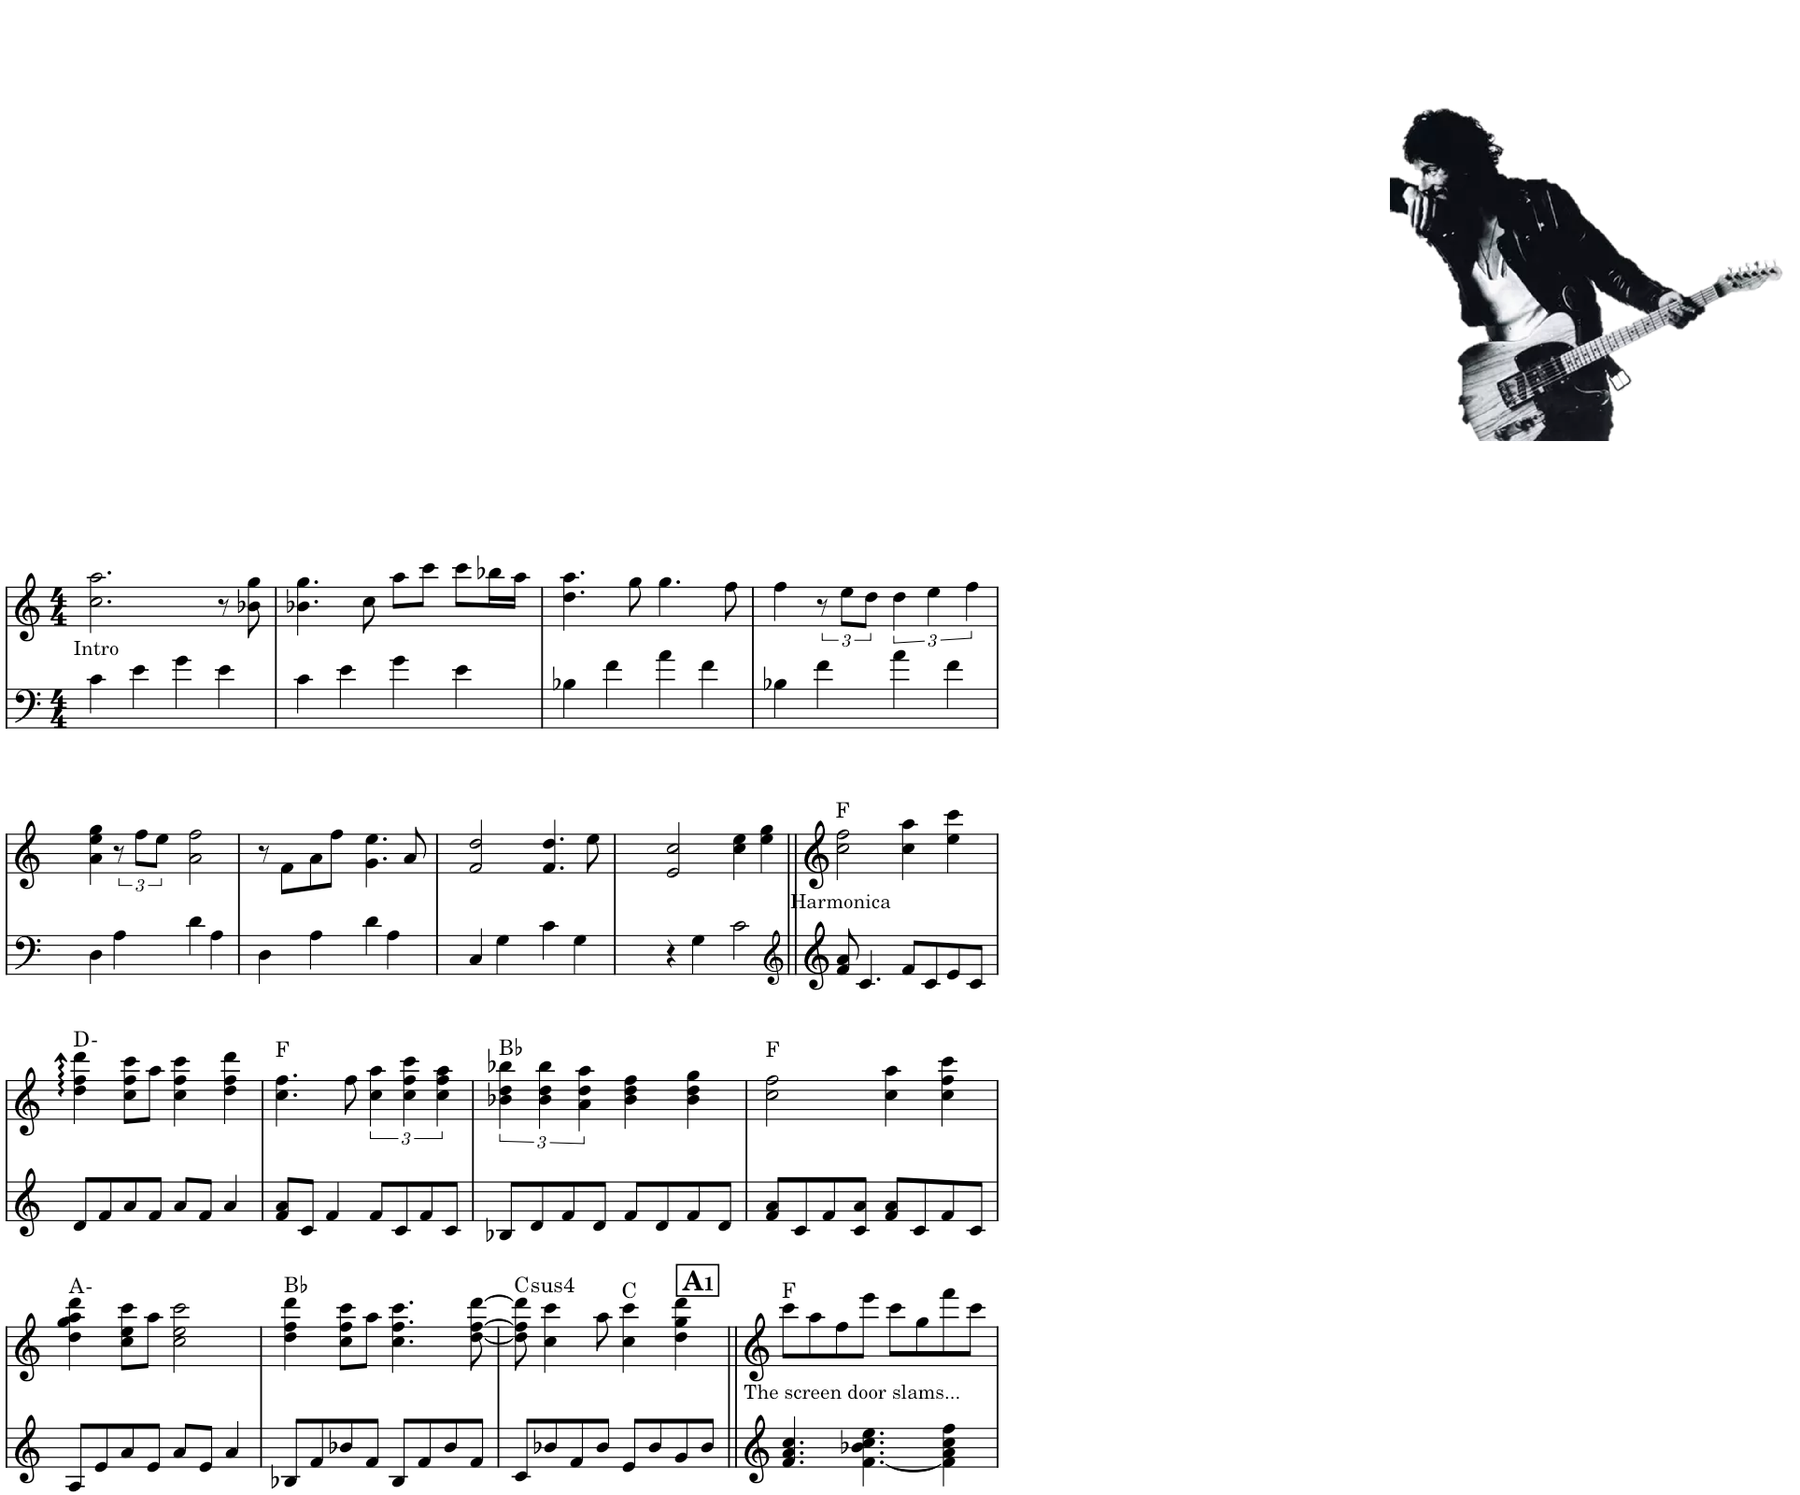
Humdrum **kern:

**kern	**kern	**text	**harte
*part1	*part1	*part1	*part1
*staff2	*staff1	*staff1	*
*I"Piano	*	*	*
*I'Pno.	*	*	*
*clefF4	*clefG2	*	*
*k[]	*k[]	*	*
*M4/4	*M4/4	*	*
=1	=1	=1	=1
!	!	!LO:LY:b	!
4c\	2.cc\ 2.aa\	Intro	.
4e\	.	.	.
4g\	.	.	.
4e\	8r	.	.
.	8b-X\ 8gg\	.	.
=2	=2	=2	=2
4c\	4.b-X\ 4.gg\	.	.
4e\	.	.	.
.	8cc\	.	.
4g\	8aa\L	.	.
.	8ccc\J	.	.
4e\	8ccc\L	.	.
.	16bb-X\L	.	.
.	16aa\JJ	.	.
=3	=3	=3	=3
4B-X\	4.dd\ 4.aa\	.	.
4f\	.	.	.
.	8gg\	.	.
4a\	4.gg\	.	.
4f\	.	.	.
.	8ff\	.	.
=4	=4	=4	=4
4B-X\	4ff\	.	.
4f\	12r	.	.
.	12ee\L	.	.
.	12dd\J	.	.
4a\	6dd\	.	.
.	6ee\	.	.
4f\	.	.	.
.	6ff\	.	.
!!LO:LB:g=z
=5	=5	=5	=5
4D\	4a\ 4ee\ 4gg\	.	.
4A\	12r	.	.
.	12ff\L	.	.
.	12ee\J	.	.
4d\	2a\ 2ff\	.	.
4A\	.	.	.
=6	=6	=6	=6
4D\	8r	.	.
.	8f\L	.	.
4A\	8a\	.	.
.	8ff\J	.	.
4d\	4.g\ 4.ee\	.	.
4A\	.	.	.
.	8a/	.	.
=7	=7	=7	=7
4C/	2f/ 2dd/	.	.
4G\	.	.	.
4c\	4.f/ 4.dd/	.	.
4G\	.	.	.
.	8ee\	.	.
=8	=8	=8	=8
4r	2e/ 2cc/	.	.
4G\	.	.	.
2c\	4cc\ 4ee\	.	.
.	4ee\ 4gg\	.	.
=9||	=9||	=9||	=9||
*clefG2	*	*	*
!	!LO:TX:b:t=Harmonica	!	!
8f/ 8a/	2cc\ 2ff\	.	F:maj
4.c/	.	.	.
8f/L	4cc\ 4aa\	.	.
8c/	.	.	.
8e/	4ee\ 4ccc\	.	.
8c/J	.	.	.
!!LO:LB:g=z
=10	=10	=10	=10
8d/L	4dd\: 4ff\: 4ddd\:	.	D:min
8f/	.	.	.
8a/	8cc\ 8ff\ 8ccc\L	.	.
8f/J	8aa\J	.	.
8a/L	4cc\ 4ff\ 4ccc\	.	.
8f/J	.	.	.
4a/	4dd\ 4ff\ 4ddd\	.	.
=11	=11	=11	=11
8f/ 8a/L	4.cc\ 4.ff\	.	F:maj
8c/J	.	.	.
4f/	.	.	.
.	8ff\	.	.
8f/L	6cc\ 6aa\	.	.
8c/	.	.	.
.	6cc\ 6ff\ 6ccc\	.	.
8f/	.	.	.
.	6cc\ 6ff\ 6aa\	.	.
8c/J	.	.	.
=12	=12	=12	=12
8B-X/L	6b-X\ 6dd\ 6bb-X\	.	Bb:maj
8d/	.	.	.
.	6b-\ 6dd\ 6bb-\	.	.
8f/	.	.	.
.	6a\ 6dd\ 6aa\	.	.
8d/J	.	.	.
8f/L	4b-\ 4dd\ 4ff\	.	.
8d/	.	.	.
8f/	4b-\ 4dd\ 4gg\	.	.
8d/J	.	.	.
=13	=13	=13	=13
8f/ 8a/L	2cc\ 2ff\	.	F:maj
8c/	.	.	.
8f/	.	.	.
8c/ 8a/J	.	.	.
8f/ 8a/L	4cc\ 4aa\	.	.
8c/	.	.	.
8f/	4cc\ 4ff\ 4ccc\	.	.
8c/J	.	.	.
!!LO:LB:g=z
=14	=14	=14	=14
8A/L	4dd\ 4gg\ 4aa\ 4ddd\	.	A:min
8e/	.	.	.
8a/	8cc\ 8ee\ 8ccc\L	.	.
8e/J	8aa\J	.	.
8a/L	2cc\ 2ee\ 2ccc\	.	.
8e/J	.	.	.
4a/	.	.	.
=15	=15	=15	=15
8B-X/L	4dd\ 4ff\ 4ddd\	.	Bb:maj
8f/	.	.	.
8b-X/	8cc\ 8ff\ 8ccc\L	.	.
8f/J	8aa\J	.	.
8B-/L	4.cc\ 4.ff\ 4.ccc\	.	.
8f/	.	.	.
8b-/	.	.	.
8f/J	[8dd\ [8ff\ [8ddd\	.	.
=16	=16	=16	=16
!	!	!	!LO:H:kt=4
8c/L	8dd\] 8ff\] 8ddd\]	.	C:sus4
8b-X/	4cc\ 4ccc\	.	.
8f/	.	.	.
8b-/J	8aa\	.	.
8e/L	4cc\ 4ccc\	.	C:maj
8b-/	.	.	.
8g/	4dd\ 4gg\ 4ddd\	.	.
8b-/J	.	.	.
=17||	=17||	=17||	=17||
!!LO:REH:place=s1:a:fs=10:t=1
!!LO:REH:place=s1:a:B:cj:fs=14:t=A
!	!LO:TX:b:t=The screen door slams...	!	!
4.f/ 4.a/ 4.cc/	8ccc\L	.	F:maj
.	8aa\	.	.
.	8ff\	.	.
[4.f\ 4.b-X\ 4.cc\ 4.ee\	8eee\J	.	.
.	8ccc\L	.	.
.	8gg\	.	.
4f\] 4a\ 4cc\ 4ff\	8fff\	.	.
.	8ccc\J	.	.
=	=	=	=
*-	*-	*-	*-
